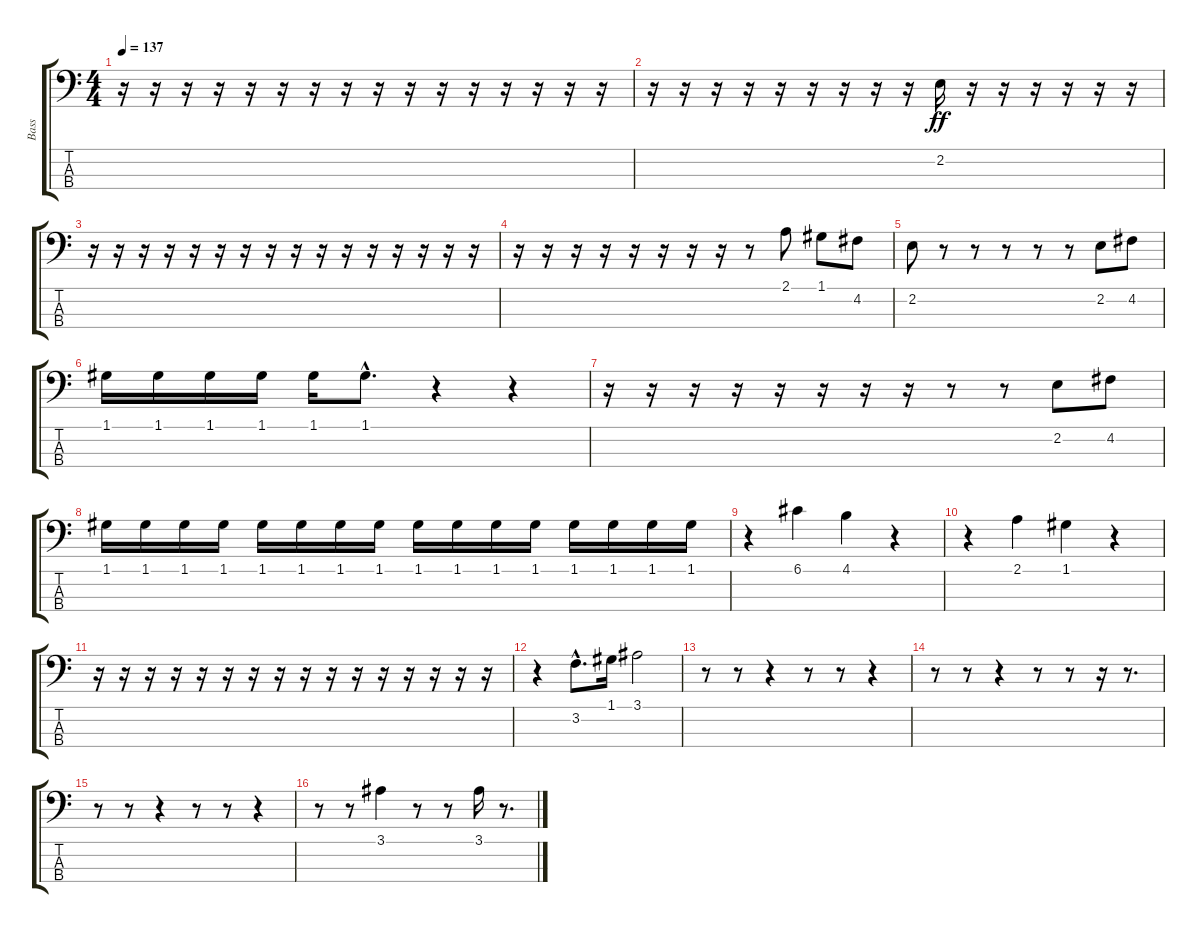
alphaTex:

\track ("Bass" "Bass") {instrument electricbassfinger}
\staff {score tabs}
\tuning (G2 D2 A1 E1) {hide}
\ts (4 4)
\tempo 137
\clef f4
\ks c
r.16{dy ff} r.16 r.16 r.16 r.16 r.16 r.16 r.16 r.16 r.16 r.16 r.16 r.16 r.16 r.16 r.16 |
r.16 r.16 r.16 r.16 r.16 r.16 r.16 r.16 r.16 2.2.16 r.16 r.16 r.16 r.16 r.16 r.16 |
r.16 r.16 r.16 r.16 r.16 r.16 r.16 r.16 r.16 r.16 r.16 r.16 r.16 r.16 r.16 r.16 |
r.16 r.16 r.16 r.16 r.16 r.16 r.16 r.16 r.8 2.1.8 1.1.8 4.2.8 |
2.2.8 r.8 r.8 r.8 r.8 r.8 2.2.8 4.2.8 |
1.1.16 1.1.16 1.1.16 1.1.16 1.1.16 1.1{hac}.8{d} r.4 r.4 |
r.16 r.16 r.16 r.16 r.16 r.16 r.16 r.16 r.8 r.8 2.2.8 4.2.8 |
1.1.16 1.1.16 1.1.16 1.1.16 1.1.16 1.1.16 1.1.16 1.1.16 1.1.16 1.1.16 1.1.16 1.1.16 1.1.16 1.1.16 1.1.16 1.1.16 |
r.4 6.1.4 4.1.4 r.4 |
r.4 2.1.4 1.1.4 r.4 |
r.16 r.16 r.16 r.16 r.16 r.16 r.16 r.16 r.16 r.16 r.16 r.16 r.16 r.16 r.16 r.16 |
r.4 3.2{hac}.8{d} 1.1.16 3.1.2 |
r.8 r.8 r.4 r.8 r.8 r.4 |
r.8 r.8 r.4 r.8 r.8 r.16 r.8{d} |
r.8 r.8 r.4 r.8 r.8 r.4 |
r.8 r.8 3.1.4 r.8 r.8 3.1.16 r.8{d}
